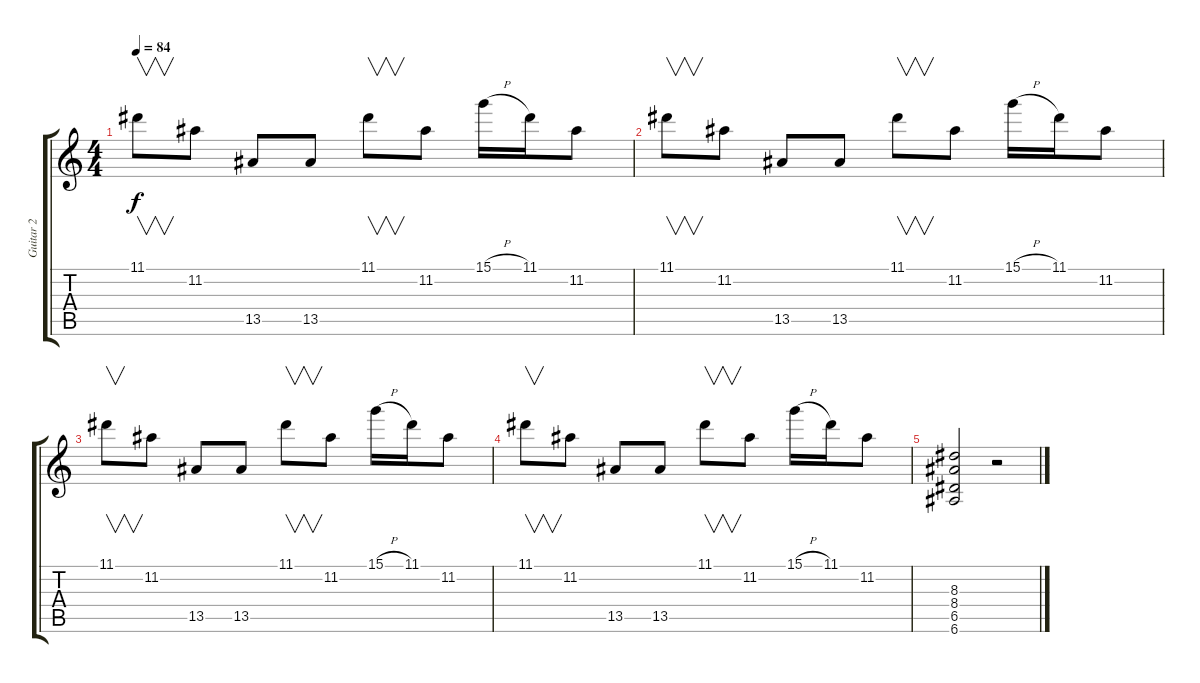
\track ("Guitar 2" "Guitar 2") {instrument electricguitarclean}
\staff {score tabs}
\tuning (E4 B3 G3 D3 A2 E2) {hide}
\ts (4 4)
\tempo 84
\clef g2
\ks c
11.1.8{v dy f} 11.2.8 13.5.8 13.5.8 11.1.8{v} 11.2.8 15.1{h}.16 11.1.16 11.2.8 |
11.1.8{v} 11.2.8 13.5.8 13.5.8 11.1.8{v} 11.2.8 15.1{h}.16 11.1.16 11.2.8 |
11.1.8{v} 11.2.8 13.5.8 13.5.8 11.1.8{v} 11.2.8 15.1{h}.16 11.1.16 11.2.8 |
11.1.8{v} 11.2.8 13.5.8 13.5.8 11.1.8{v} 11.2.8 15.1{h}.16 11.1.16 11.2.8 |
(8.3 8.4 6.5 6.6).2 r.2
